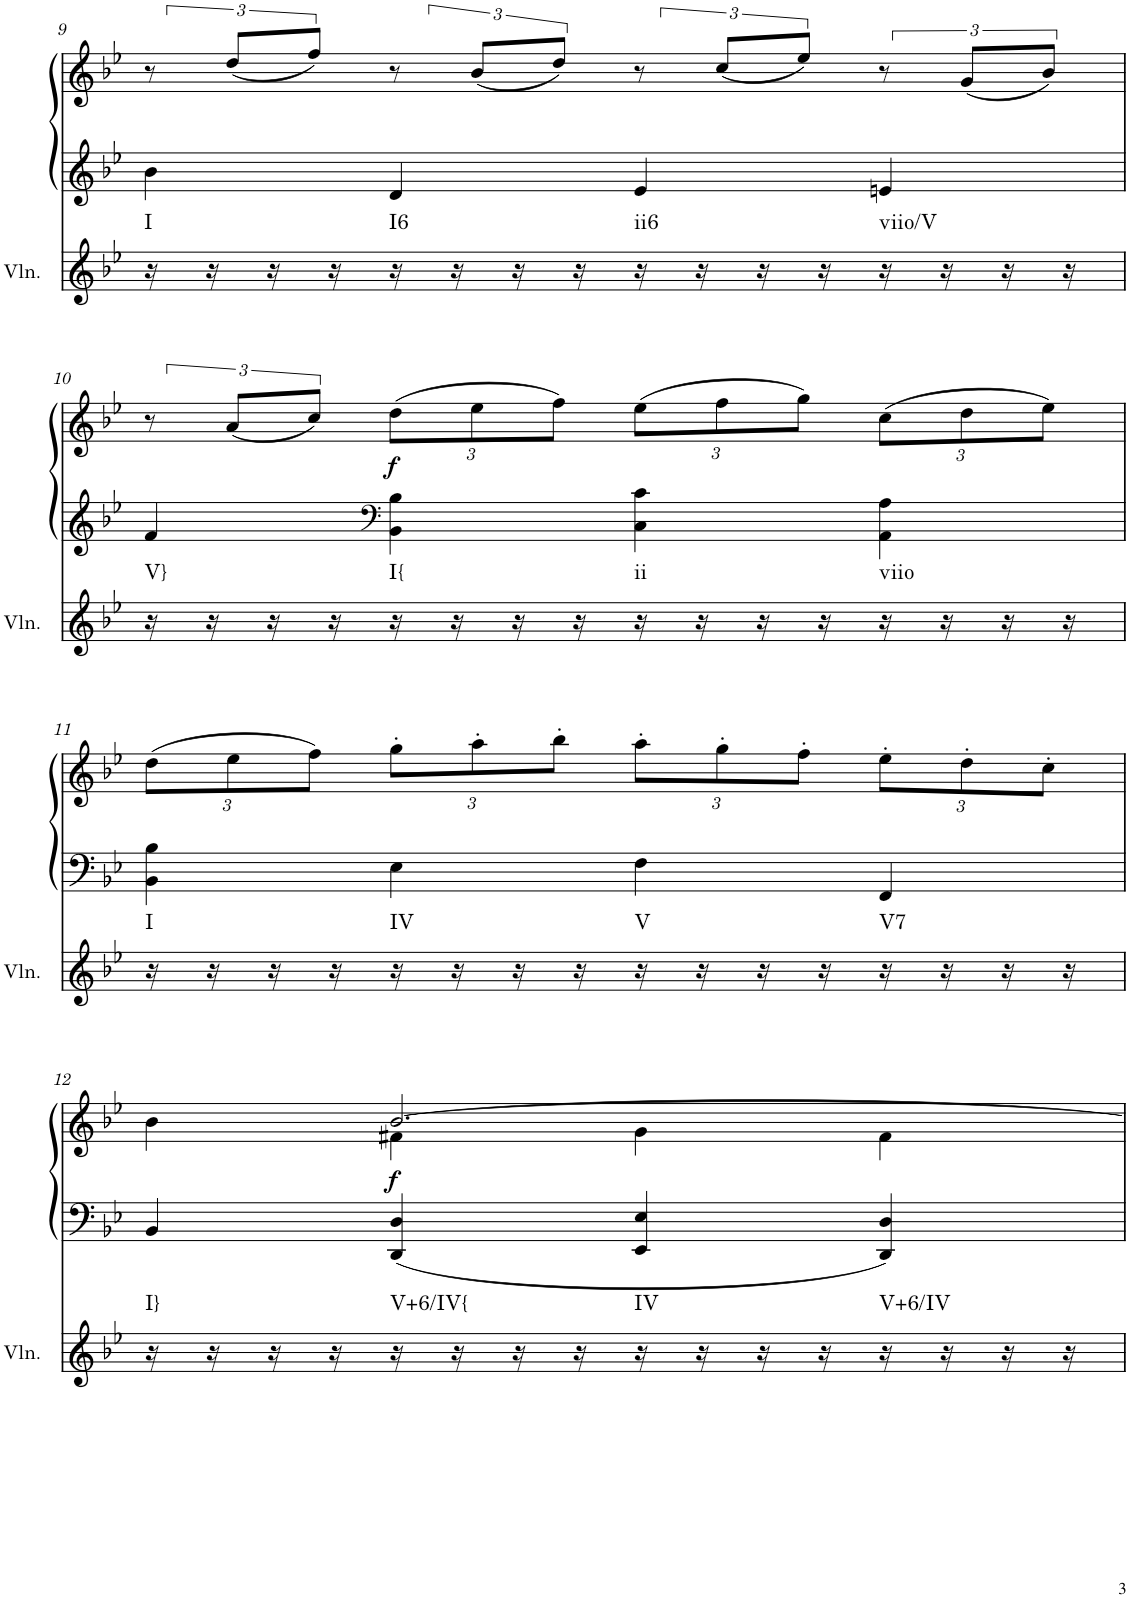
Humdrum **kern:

**kern	**harte	**kern	**kern	**dynam
*part2	*part2	*part1	*part1	*part1
*staff3	*	*staff2	*staff1	*staff1/2
*I"Violin	*	*I"Klavier linke Hand	*	*
*I'Vln.	*	*	*	*
!!LO:PB:g=z
*clefG2	*	*clefG2	*clefG2	*
*k[b-e-]	*	*k[b-e-]	*k[b-e-]	*
*M2/2	*	*M2/2	*M2/2	*
*met(c|)	*	*met(c|)	*met(c|)	*
=9	=9	=9	=9	=9
!	!LO:H:kt=I	!	!	!
16r	N	4b-\	12r	.
16r	.	.	.	.
.	.	.	(12dd/L	.
16r	.	.	.	.
.	.	.	12ff/J)	.
16r	.	.	.	.
!	!LO:H:kt=I6	!	!	!
16r	N	4d/	12r	.
16r	.	.	.	.
.	.	.	(12b-/L	.
16r	.	.	.	.
.	.	.	12dd/J)	.
16r	.	.	.	.
!	!LO:H:kt=ii6	!	!	!
16r	N	4e-/	12r	.
16r	.	.	.	.
.	.	.	(12cc/L	.
16r	.	.	.	.
.	.	.	12ee-/J)	.
16r	.	.	.	.
!	!LO:H:kt=viio/V	!	!	!
16r	N	4en/	12r	.
16r	.	.	.	.
.	.	.	(12g/L	.
16r	.	.	.	.
.	.	.	12b-/J)	.
16r	.	.	.	.
!!LO:LB:g=z
=10	=10	=10	=10	=10
!	!LO:H:kt=V}	!	!	!
16r	N	4f/	12r	.
16r	.	.	.	.
.	.	.	(12a/L	.
16r	.	.	.	.
.	.	.	12cc/J)	.
16r	.	.	.	.
*	*	*clefF4	*	*
*	*	*	*Xbrackettup	*
!	!LO:H:kt=I{	!	!	!LO:DY:b
16r	N	4BB-\ 4B-\	(12dd\L	f
16r	.	.	.	.
.	.	.	12ee-\	.
16r	.	.	.	.
.	.	.	12ff\J)	.
16r	.	.	.	.
!	!LO:H:kt=ii	!	!	!
16r	N	4C\ 4c\	(12ee-\L	.
16r	.	.	.	.
.	.	.	12ff\	.
16r	.	.	.	.
.	.	.	12gg\J)	.
16r	.	.	.	.
!	!LO:H:kt=viio	!	!	!
16r	N	4AA\ 4A\	(12cc\L	.
16r	.	.	.	.
.	.	.	12dd\	.
16r	.	.	.	.
.	.	.	12ee-\J)	.
16r	.	.	.	.
!!LO:LB:g=z
=11	=11	=11	=11	=11
!	!LO:H:kt=I	!	!	!
16r	N	4BB-\ 4B-\	(12dd\L	.
16r	.	.	.	.
.	.	.	12ee-\	.
16r	.	.	.	.
.	.	.	12ff\J)	.
16r	.	.	.	.
!	!LO:H:kt=IV	!	!	!
16r	N	4E-\	12gg'\L	.
16r	.	.	.	.
.	.	.	12aa'\	.
16r	.	.	.	.
.	.	.	12bb-'\J	.
16r	.	.	.	.
!	!LO:H:kt=V	!	!	!
16r	N	4F\	12aa'\L	.
16r	.	.	.	.
.	.	.	12gg'\	.
16r	.	.	.	.
.	.	.	12ff'\J	.
16r	.	.	.	.
!	!LO:H:kt=V7	!	!	!
16r	N	4FF/	12ee-'\L	.
16r	.	.	.	.
.	.	.	12dd'\	.
16r	.	.	.	.
.	.	.	12cc'\J	.
16r	.	.	.	.
!!LO:LB:g=z
=12	=12	=12	=12	=12
*	*	*	*^	*
!	!LO:H:kt=I}	!	!	!	!
16r	N	4BB-/	4b-\	4ryy	.
16r	.	.	.	.	.
16r	.	.	.	.	.
16r	.	.	.	.	.
!	!LO:H:kt=V+6/IV{	!	!	!	!LO:DY:b
16r	N	4DD/ 4D/	[2.b-/	4f#X\	f
16r	.	.	.	.	.
16r	.	.	.	.	.
16r	.	.	.	.	.
!	!LO:H:kt=IV	!	!	!	!
16r	N	4EE-/ 4E-/	.	4g\	.
16r	.	.	.	.	.
16r	.	.	.	.	.
16r	.	.	.	.	.
!	!LO:H:kt=V+6/IV	!	!	!	!
16r	N	4DD/ 4D/	.	4f#\	.
16r	.	.	.	.	.
16r	.	.	.	.	.
16r	.	.	.	.	.
*	*	*	*v	*v	*
=	=	=	=	=
*-	*-	*-	*-	*-
